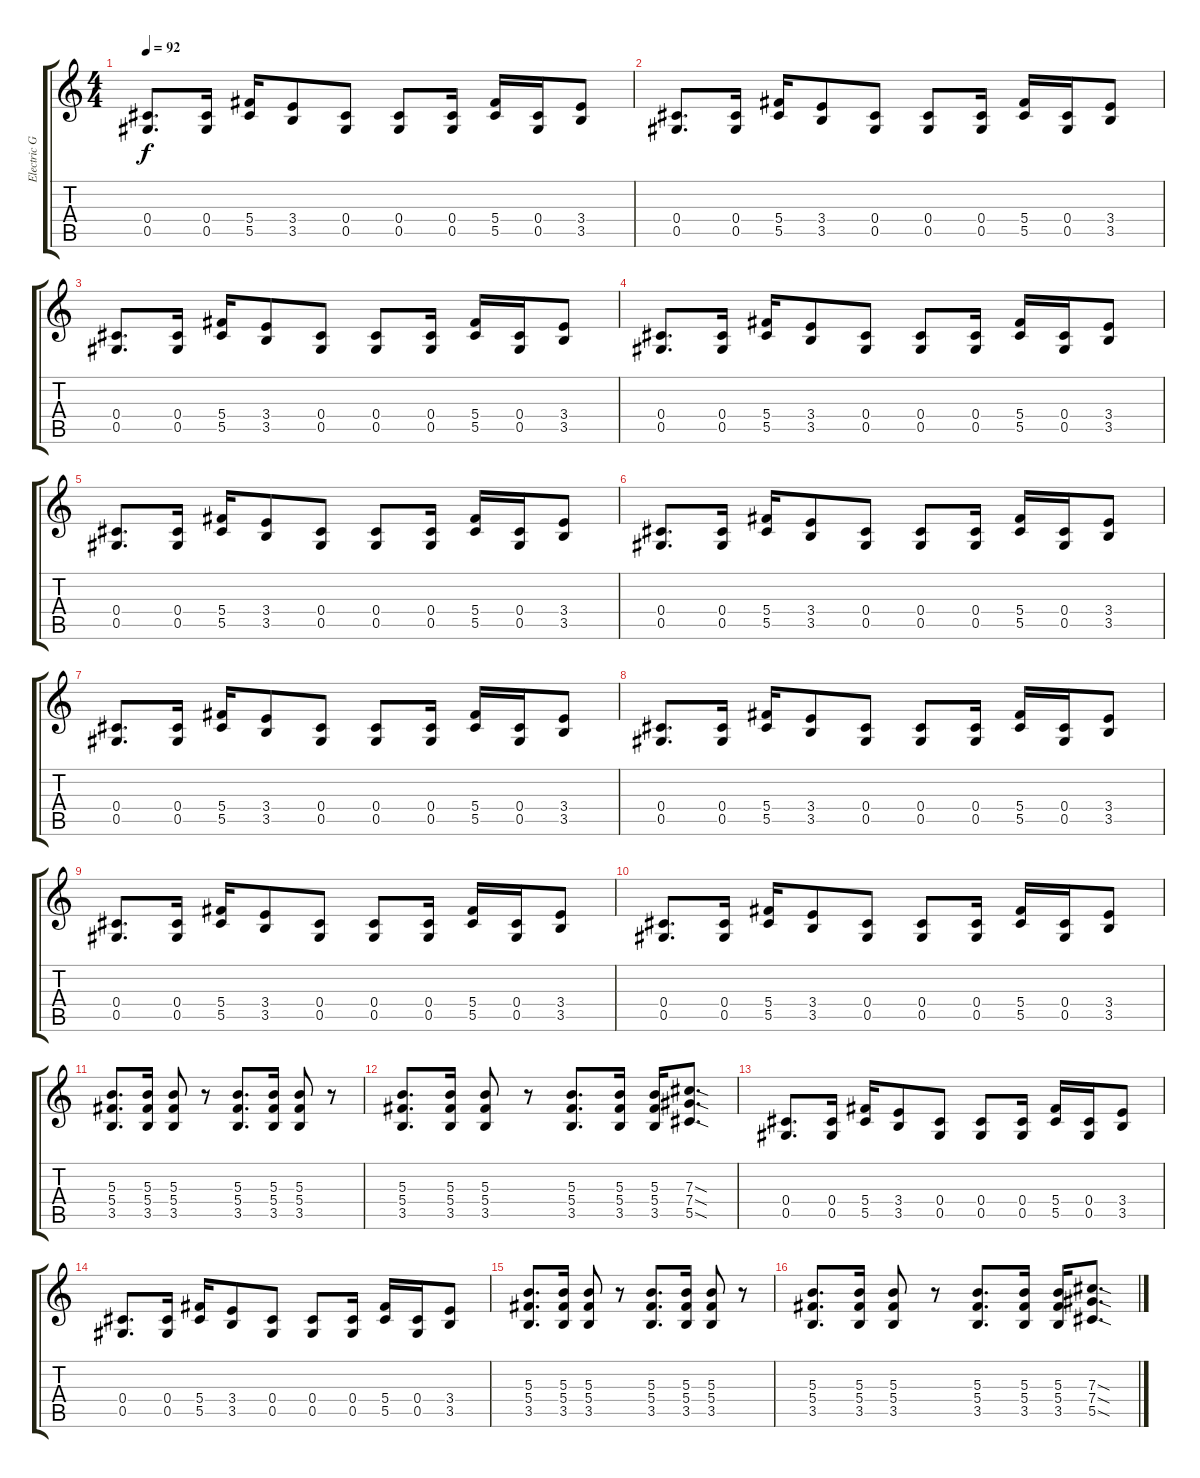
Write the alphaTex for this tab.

\track ("Electric Guitar" "Electric G") {instrument overdrivenguitar}
\staff {score tabs}
\tuning (Eb4 Bb3 Gb3 Db3 Ab2 Eb2) {hide}
\ts (4 4)
\tempo 92
\clef g2
\ks c
(0.4 0.5).8{d dy f instrument overdrivenguitar} (0.4 0.5).16 (5.4 5.5).16 (3.4 3.5).8 (0.4 0.5).8 (0.4 0.5).8 (0.4 0.5).16 (5.4 5.5).16 (0.4 0.5).16 (3.4 3.5).8 |
(0.4 0.5).8{d} (0.4 0.5).16 (5.4 5.5).16 (3.4 3.5).8 (0.4 0.5).8 (0.4 0.5).8 (0.4 0.5).16 (5.4 5.5).16 (0.4 0.5).16 (3.4 3.5).8 |
(0.4 0.5).8{d} (0.4 0.5).16 (5.4 5.5).16 (3.4 3.5).8 (0.4 0.5).8 (0.4 0.5).8 (0.4 0.5).16 (5.4 5.5).16 (0.4 0.5).16 (3.4 3.5).8 |
(0.4 0.5).8{d} (0.4 0.5).16 (5.4 5.5).16 (3.4 3.5).8 (0.4 0.5).8 (0.4 0.5).8 (0.4 0.5).16 (5.4 5.5).16 (0.4 0.5).16 (3.4 3.5).8 |
(0.4 0.5).8{d} (0.4 0.5).16 (5.4 5.5).16 (3.4 3.5).8 (0.4 0.5).8 (0.4 0.5).8 (0.4 0.5).16 (5.4 5.5).16 (0.4 0.5).16 (3.4 3.5).8 |
(0.4 0.5).8{d} (0.4 0.5).16 (5.4 5.5).16 (3.4 3.5).8 (0.4 0.5).8 (0.4 0.5).8 (0.4 0.5).16 (5.4 5.5).16 (0.4 0.5).16 (3.4 3.5).8 |
(0.4 0.5).8{d} (0.4 0.5).16 (5.4 5.5).16 (3.4 3.5).8 (0.4 0.5).8 (0.4 0.5).8 (0.4 0.5).16 (5.4 5.5).16 (0.4 0.5).16 (3.4 3.5).8 |
(0.4 0.5).8{d} (0.4 0.5).16 (5.4 5.5).16 (3.4 3.5).8 (0.4 0.5).8 (0.4 0.5).8 (0.4 0.5).16 (5.4 5.5).16 (0.4 0.5).16 (3.4 3.5).8 |
(0.4 0.5).8{d} (0.4 0.5).16 (5.4 5.5).16 (3.4 3.5).8 (0.4 0.5).8 (0.4 0.5).8 (0.4 0.5).16 (5.4 5.5).16 (0.4 0.5).16 (3.4 3.5).8 |
(0.4 0.5).8{d} (0.4 0.5).16 (5.4 5.5).16 (3.4 3.5).8 (0.4 0.5).8 (0.4 0.5).8 (0.4 0.5).16 (5.4 5.5).16 (0.4 0.5).16 (3.4 3.5).8 |
(5.3 5.4 3.5).8{d} (5.3 5.4 3.5).16 (5.3 5.4 3.5).8 r.8 (5.3 5.4 3.5).8{d} (5.3 5.4 3.5).16 (5.3 5.4 3.5).8 r.8 |
(5.3 5.4 3.5).8{d} (5.3 5.4 3.5).16 (5.3 5.4 3.5).8 r.8 (5.3 5.4 3.5).8{d} (5.3 5.4 3.5).16 (5.3 5.4 3.5).16 (7.3{sod} 7.4{sod} 5.5{sod}).8{d} |
(0.4 0.5).8{d} (0.4 0.5).16 (5.4 5.5).16 (3.4 3.5).8 (0.4 0.5).8 (0.4 0.5).8 (0.4 0.5).16 (5.4 5.5).16 (0.4 0.5).16 (3.4 3.5).8 |
(0.4 0.5).8{d} (0.4 0.5).16 (5.4 5.5).16 (3.4 3.5).8 (0.4 0.5).8 (0.4 0.5).8 (0.4 0.5).16 (5.4 5.5).16 (0.4 0.5).16 (3.4 3.5).8 |
(5.3 5.4 3.5).8{d} (5.3 5.4 3.5).16 (5.3 5.4 3.5).8 r.8 (5.3 5.4 3.5).8{d} (5.3 5.4 3.5).16 (5.3 5.4 3.5).8 r.8 |
(5.3 5.4 3.5).8{d} (5.3 5.4 3.5).16 (5.3 5.4 3.5).8 r.8 (5.3 5.4 3.5).8{d} (5.3 5.4 3.5).16 (5.3 5.4 3.5).16 (7.3{sod} 7.4{sod} 5.5{sod}).8{d}
